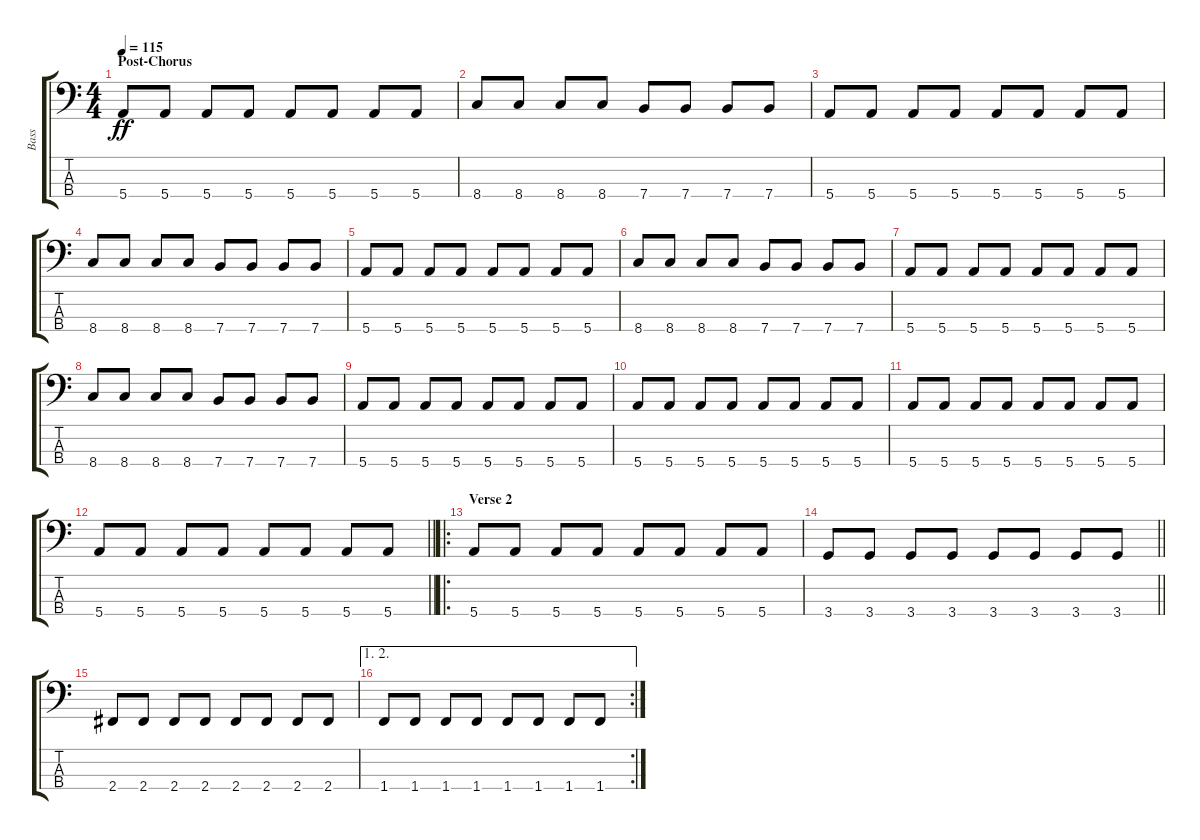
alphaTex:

\track ("Bass" "Bass") {instrument electricbassfinger}
\staff {score tabs}
\tuning (G2 D2 A1 E1) {hide}
\ts (4 4)
\section ("" "Post-Chorus")
\tempo 115
\clef f4
\ks c
5.4.8{dy ff} 5.4.8 5.4.8 5.4.8 5.4.8 5.4.8 5.4.8 5.4.8 |
8.4.8 8.4.8 8.4.8 8.4.8 7.4.8 7.4.8 7.4.8 7.4.8 |
5.4.8 5.4.8 5.4.8 5.4.8 5.4.8 5.4.8 5.4.8 5.4.8 |
8.4.8 8.4.8 8.4.8 8.4.8 7.4.8 7.4.8 7.4.8 7.4.8 |
5.4.8 5.4.8 5.4.8 5.4.8 5.4.8 5.4.8 5.4.8 5.4.8 |
8.4.8 8.4.8 8.4.8 8.4.8 7.4.8 7.4.8 7.4.8 7.4.8 |
5.4.8 5.4.8 5.4.8 5.4.8 5.4.8 5.4.8 5.4.8 5.4.8 |
8.4.8 8.4.8 8.4.8 8.4.8 7.4.8 7.4.8 7.4.8 7.4.8 |
5.4.8 5.4.8 5.4.8 5.4.8 5.4.8 5.4.8 5.4.8 5.4.8 |
5.4.8 5.4.8 5.4.8 5.4.8 5.4.8 5.4.8 5.4.8 5.4.8 |
5.4.8 5.4.8 5.4.8 5.4.8 5.4.8 5.4.8 5.4.8 5.4.8 |
\barLineRight lightlight
5.4.8 5.4.8 5.4.8 5.4.8 5.4.8 5.4.8 5.4.8 5.4.8 |
\ro
\section ("" "Verse 2")
5.4.8 5.4.8 5.4.8 5.4.8 5.4.8 5.4.8 5.4.8 5.4.8 |
\barLineRight lightlight
3.4.8 3.4.8 3.4.8 3.4.8 3.4.8 3.4.8 3.4.8 3.4.8 |
2.4.8 2.4.8 2.4.8 2.4.8 2.4.8 2.4.8 2.4.8 2.4.8 |
\ae (1 2)
\rc 2
1.4.8 1.4.8 1.4.8 1.4.8 1.4.8 1.4.8 1.4.8 1.4.8
